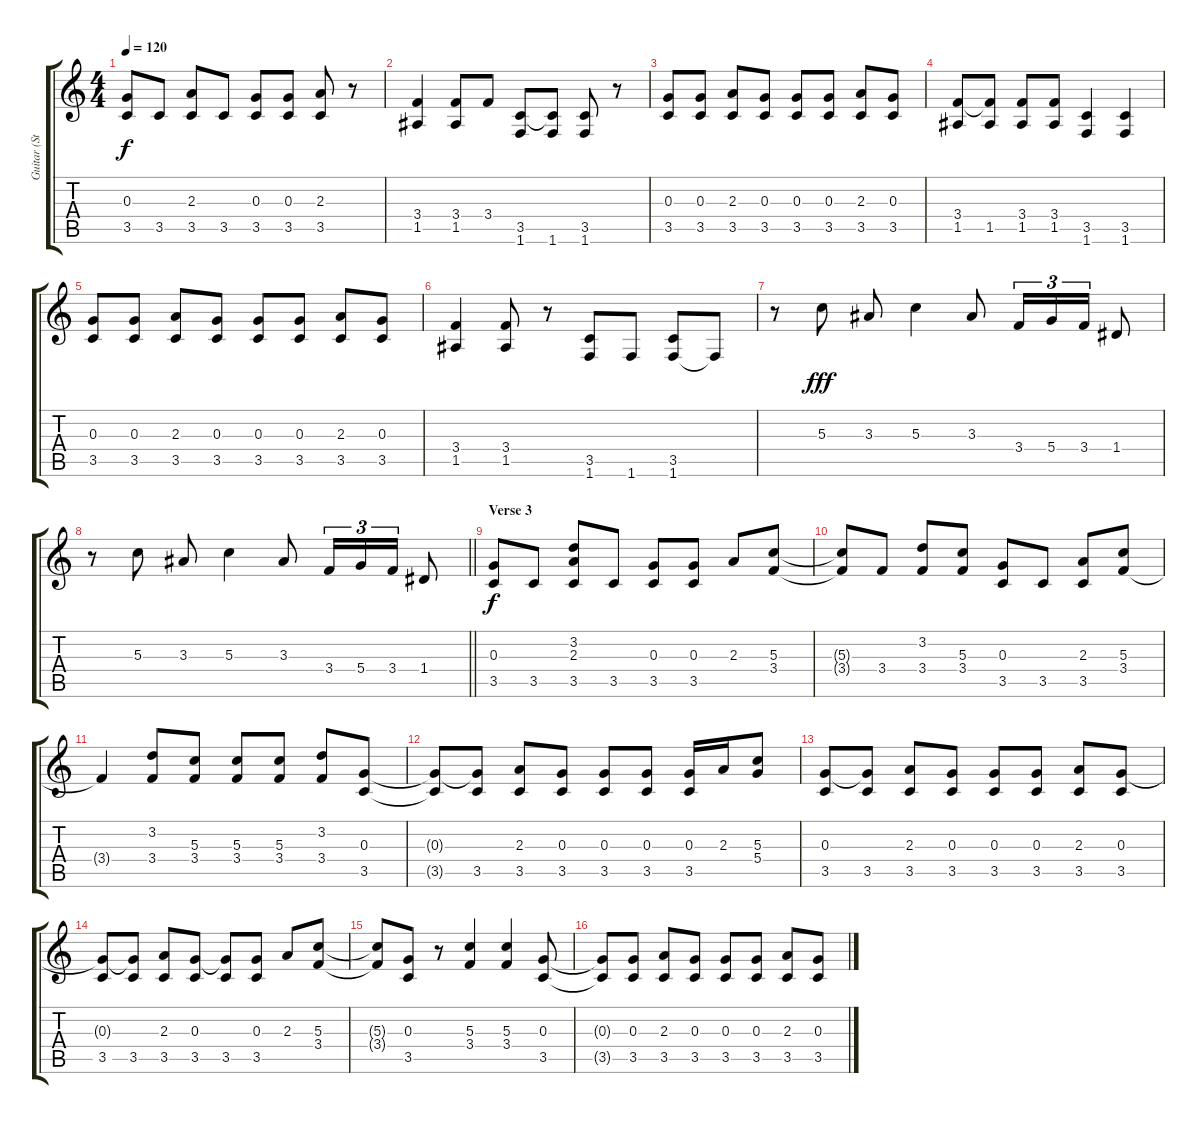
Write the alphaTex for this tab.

\track ("Guitar (Steve Miller)" "Guitar (St") {instrument overdrivenguitar}
\staff {score tabs}
\tuning (E4 B3 G3 D3 A2 E2) {hide}
\ts (4 4)
\tempo 120
\clef g2
\ks c
(0.3 3.5).8{dy f} 3.5.8 (2.3 3.5).8 3.5.8 (0.3 3.5).8 (0.3 3.5).8 (2.3 3.5).8 r.8 |
(3.4 1.5).4 (3.4 1.5).8 3.4.8 (3.5 1.6).8 (3.5{t} 1.6).8 (3.5 1.6).8 r.8 |
(0.3 3.5).8 (0.3 3.5).8 (2.3 3.5).8 (0.3 3.5).8 (0.3 3.5).8 (0.3 3.5).8 (2.3 3.5).8 (0.3 3.5).8 |
(3.4 1.5).8 (3.4{t} 1.5).8 (3.4 1.5).8 (3.4 1.5).8 (3.5 1.6).4 (3.5 1.6).4 |
(0.3 3.5).8 (0.3 3.5).8 (2.3 3.5).8 (0.3 3.5).8 (0.3 3.5).8 (0.3 3.5).8 (2.3 3.5).8 (0.3 3.5).8 |
(3.4 1.5).4 (3.4 1.5).8 r.8 (3.5 1.6).8 1.6.8 (3.5 1.6).8 1.6{t}.8 |
r.8 5.3.8{dy fff} 3.3.8 5.3.4 3.3.8 3.4.16{tu (3 2)} 5.4.16{tu (3 2)} 3.4.16{tu (3 2)} 1.4.8 |
\barLineRight lightlight
r.8 5.3.8 3.3.8 5.3.4 3.3.8 3.4.16{tu (3 2)} 5.4.16{tu (3 2)} 3.4.16{tu (3 2)} 1.4.8 |
\section ("" "Verse 3")
(0.3 3.5).8{dy f} 3.5.8 (3.2 2.3 3.5).8 3.5.8 (0.3 3.5).8 (0.3 3.5).8 2.3.8 (5.3 3.4).8 |
(5.3{t} 3.4{t}).8 3.4.8 (3.2 3.4).8 (5.3 3.4).8 (0.3 3.5).8 3.5.8 (2.3 3.5).8 (5.3 3.4).8 |
3.4{t}.4 (3.2 3.4).8 (5.3 3.4).8 (5.3 3.4).8 (5.3 3.4).8 (3.2 3.4).8 (0.3 3.5).8 |
(0.3{t} 3.5{t}).8 (0.3{t} 3.5).8 (2.3 3.5).8 (0.3 3.5).8 (0.3 3.5).8 (0.3 3.5).8 (0.3 3.5).16 2.3.16 (5.3 5.4).8 |
(0.3 3.5).8 (0.3{t} 3.5).8 (2.3 3.5).8 (0.3 3.5).8 (0.3 3.5).8 (0.3 3.5).8 (2.3 3.5).8 (0.3 3.5).8 |
(0.3{t} 3.5).8 (0.3{t} 3.5).8 (2.3 3.5).8 (0.3 3.5).8 (0.3{t} 3.5).8 (0.3 3.5).8 2.3.8 (5.3 3.4).8 |
(5.3{t} 3.4{t}).8 (0.3 3.5).8 r.8 (5.3 3.4).4 (5.3 3.4).4 (0.3 3.5).8 |
(0.3{t} 3.5{t}).8 (0.3 3.5).8 (2.3 3.5).8 (0.3 3.5).8 (0.3 3.5).8 (0.3 3.5).8 (2.3 3.5).8 (0.3 3.5).8
